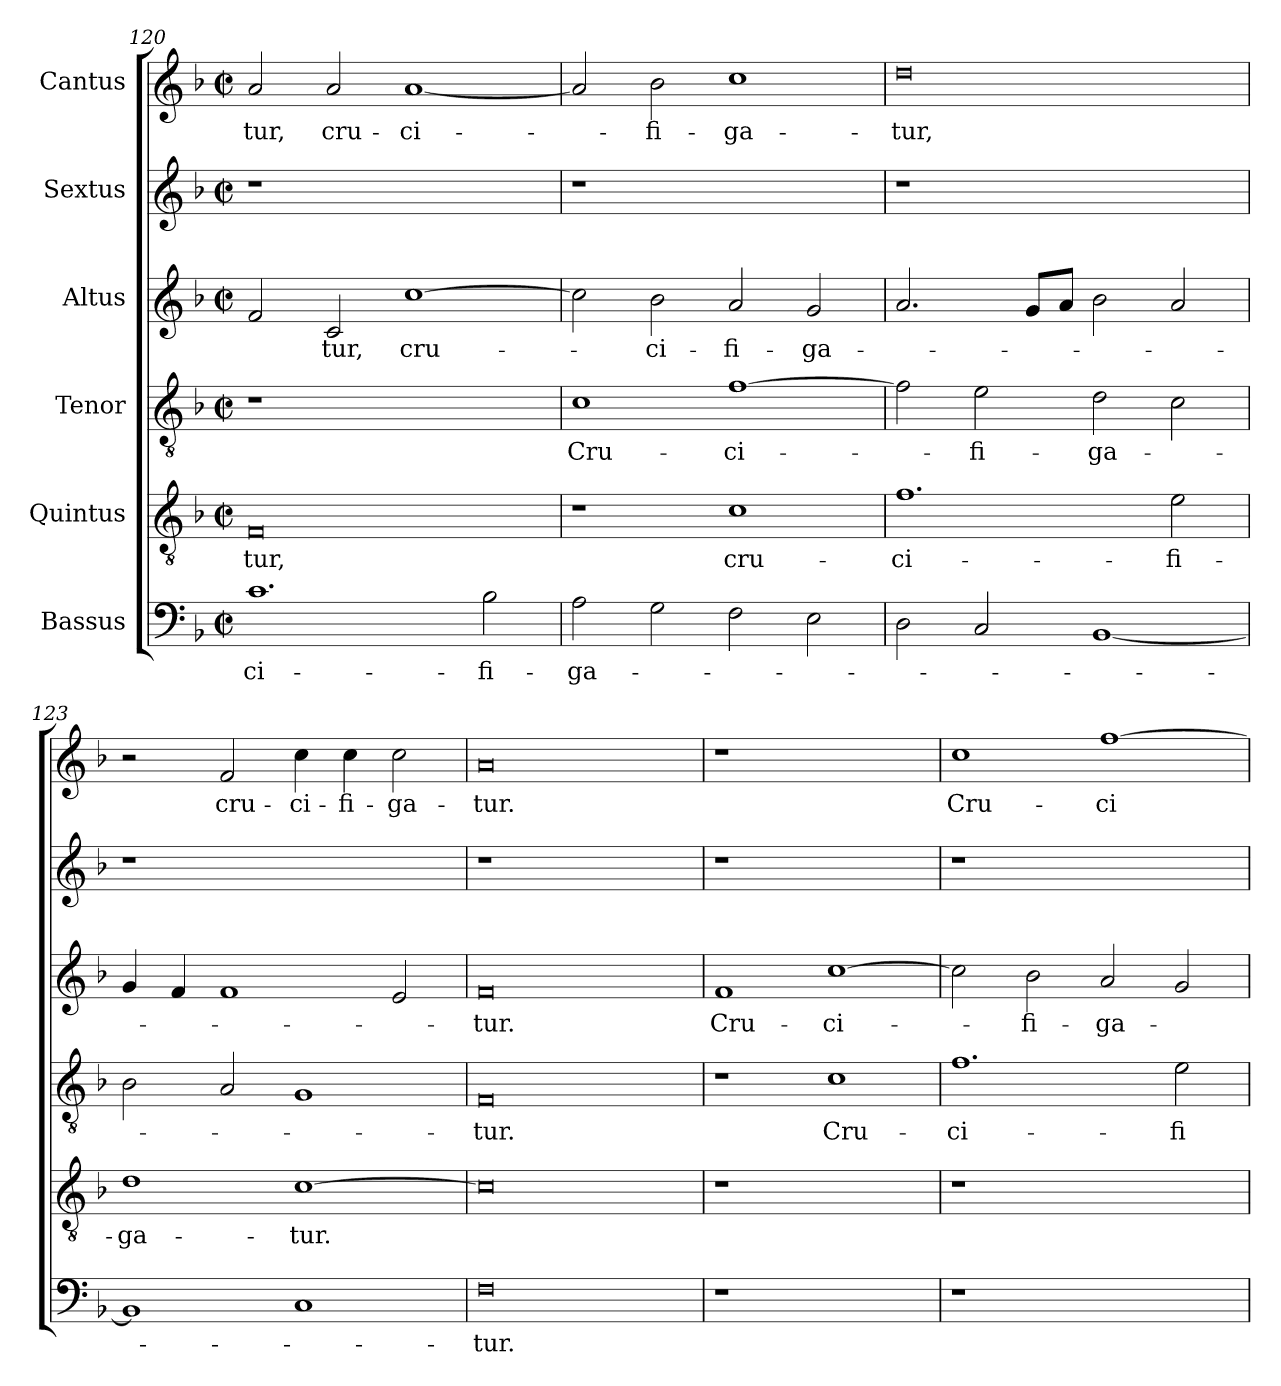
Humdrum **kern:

**kern	**text	**kern	**text	**kern	**text	**kern	**text	**kern	**kern	**text
*part6	*part6	*part5	*part5	*part4	*part4	*part3	*part3	*part2	*part1	*part1
*staff6	*staff6	*staff5	*staff5	*staff4	*staff4	*staff3	*staff3	*staff2	*staff1	*staff1
*I"Bassus	*	*I"Quintus	*	*I"Tenor	*	*I"Altus	*	*I"Sextus	*I"Cantus	*
*clefF4	*	*clefGv2	*	*clefGv2	*	*clefG2	*	*clefG2	*clefG2	*
*k[b-]	*	*k[b-]	*	*k[b-]	*	*k[b-]	*	*k[b-]	*k[b-]	*
*F:	*	*F:	*	*F:	*	*F:	*	*F:	*F:	*
*M2/2	*	*M2/2	*	*M2/2	*	*M2/2	*	*M2/2	*M2/2	*
*met(c|)	*	*met(c|)	*	*met(c|)	*	*met(c|)	*	*met(c|)	*met(c|)	*
=120	=120	=120	=120	=120	=120	=120	=120	=120	=120	=120
!	!LO:LY:b	!	!LO:LY:b	!	!	!	!	!	!	!LO:LY:b
1.c	-ci-	0F	-tur,	1r	.	2f/	.	1r	2a/	-tur,
!	!	!	!	!	!	!	!LO:LY:b	!	!	!LO:LY:b
.	.	.	.	.	.	2c/	-tur,	.	2a/	cru-
!	!	!	!	!	!	!	!LO:LY:b	!	!	!LO:LY:b
.	.	.	.	1ryy	.	[1cc	cru-	1ryy	[1a	-ci-
!	!LO:LY:b	!	!	!	!	!	!	!	!	!
2B-\	-fi-	.	.	.	.	.	.	.	.	.
=121	=121	=121	=121	=121	=121	=121	=121	=121	=121	=121
!	!LO:LY:b	!	!	!	!LO:LY:b	!	!	!	!	!
2A\	-ga-	1r	.	1c	Cru-	2cc\]	.	1r	2a/]	.
!	!	!	!	!	!	!	!LO:LY:b	!	!	!LO:LY:b
2G\	.	.	.	.	.	2b-\	-ci-	.	2b-\	-fi-
!	!	!	!LO:LY:b	!	!LO:LY:b	!	!LO:LY:b	!	!	!LO:LY:b
2F\	.	1c	cru-	[1f	-ci-	2a/	-fi-	1ryy	1cc	-ga-
!	!	!	!	!	!	!	!LO:LY:b	!	!	!
2E\	.	.	.	.	.	2g/	-ga-	.	.	.
=122	=122	=122	=122	=122	=122	=122	=122	=122	=122	=122
!	!	!	!LO:LY:b	!	!	!	!	!	!	!LO:LY:b
2D\	.	1.f	-ci-	2f\]	.	2.a/	.	1r	0dd	-tur,
!	!	!	!	!	!LO:LY:b	!	!	!	!	!
2C/	.	.	.	2e\	-fi-	.	.	.	.	.
.	.	.	.	.	.	8g/L	.	.	.	.
.	.	.	.	.	.	8a/J	.	.	.	.
!	!	!	!	!	!LO:LY:b	!	!	!	!	!
[1BB-	.	.	.	2d\	-ga-	2b-\	.	1ryy	.	.
!	!	!	!LO:LY:b	!	!	!	!	!	!	!
.	.	2e\	-fi-	2c\	.	2a/	.	.	.	.
=123	=123	=123	=123	=123	=123	=123	=123	=123	=123	=123
!	!	!	!LO:LY:b	!	!	!	!	!	!	!
1BB-]	.	1d	-ga-	2B-\	.	4g/	.	1r	2r	.
.	.	.	.	.	.	4f/	.	.	.	.
!	!	!	!	!	!	!	!	!	!	!LO:LY:b
.	.	.	.	2A/	.	1f	.	.	2f/	cru-
!	!	!	!LO:LY:b	!	!	!	!	!	!	!LO:LY:b
1C	.	[1c	-tur.	1G	.	.	.	1ryy	4cc\	-ci-
!	!	!	!	!	!	!	!	!	!	!LO:LY:b
.	.	.	.	.	.	.	.	.	4cc\	-fi-
!	!	!	!	!	!	!	!	!	!	!LO:LY:b
.	.	.	.	.	.	2e/	.	.	2cc\	-ga-
=124	=124	=124	=124	=124	=124	=124	=124	=124	=124	=124
!	!LO:LY:b	!	!	!	!LO:LY:b	!	!LO:LY:b	!	!	!LO:LY:b
0F	-tur.	0c]	.	0F	-tur.	0f	-tur.	1r	0a	-tur.
.	.	.	.	.	.	.	.	1ryy	.	.
!!LO:PB:g=z
=125	=125	=125	=125	=125	=125	=125	=125	=125	=125	=125
!	!	!	!	!	!	!	!LO:LY:b	!	!	!
1r	.	1r	.	1r	.	1f	Cru-	1r	1r	.
!	!	!	!	!	!LO:LY:b	!	!LO:LY:b	!	!	!
1ryy	.	1ryy	.	1c	Cru-	[1cc	-ci-	1ryy	1ryy	.
=126	=126	=126	=126	=126	=126	=126	=126	=126	=126	=126
!	!	!	!	!	!LO:LY:b	!	!	!	!	!LO:LY:b
1r	.	1r	.	1.f	-ci-	2cc\]	.	1r	1cc	Cru-
!	!	!	!	!	!	!	!LO:LY:b	!	!	!
.	.	.	.	.	.	2b-\	-fi-	.	.	.
!	!	!	!	!	!	!	!LO:LY:b	!	!	!LO:LY:b
1ryy	.	1ryy	.	.	.	2a/	-ga-	1ryy	[1ff	-ci-
!	!	!	!	!	!LO:LY:b	!	!	!	!	!
.	.	.	.	2e\	-fi-	2g/	.	.	.	.
=	=	=	=	=	=	=	=	=	=	=
*-	*-	*-	*-	*-	*-	*-	*-	*-	*-	*-
